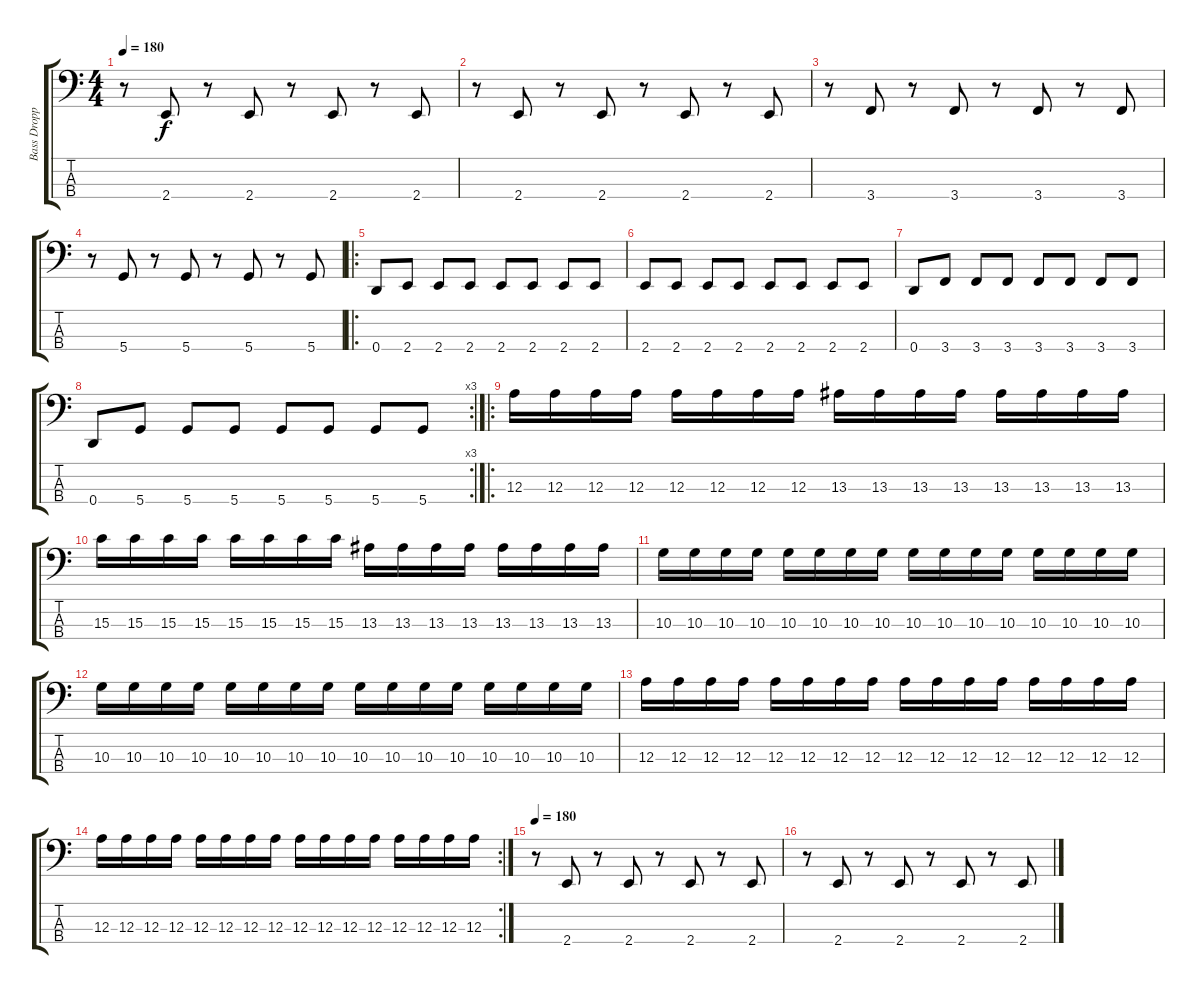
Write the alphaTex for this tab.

\track ("Bass Dropped-D" "Bass Dropp") {instrument electricbasspick}
\staff {score tabs}
\tuning (G2 D2 A1 D1) {hide}
\ts (4 4)
\tempo 180
\clef f4
\ks c
r.8{dy f} 2.4.8 r.8 2.4.8 r.8 2.4.8 r.8 2.4.8 |
r.8 2.4.8 r.8 2.4.8 r.8 2.4.8 r.8 2.4.8 |
r.8 3.4.8 r.8 3.4.8 r.8 3.4.8 r.8 3.4.8 |
r.8 5.4.8 r.8 5.4.8 r.8 5.4.8 r.8 5.4.8 |
\ro
0.4.8 2.4.8 2.4.8 2.4.8 2.4.8 2.4.8 2.4.8 2.4.8 |
2.4.8 2.4.8 2.4.8 2.4.8 2.4.8 2.4.8 2.4.8 2.4.8 |
0.4.8 3.4.8 3.4.8 3.4.8 3.4.8 3.4.8 3.4.8 3.4.8 |
\rc 3
0.4.8 5.4.8 5.4.8 5.4.8 5.4.8 5.4.8 5.4.8 5.4.8 |
\ro
12.3.16 12.3.16 12.3.16 12.3.16 12.3.16 12.3.16 12.3.16 12.3.16 13.3.16 13.3.16 13.3.16 13.3.16 13.3.16 13.3.16 13.3.16 13.3.16 |
15.3.16 15.3.16 15.3.16 15.3.16 15.3.16 15.3.16 15.3.16 15.3.16 13.3.16 13.3.16 13.3.16 13.3.16 13.3.16 13.3.16 13.3.16 13.3.16 |
10.3.16 10.3.16 10.3.16 10.3.16 10.3.16 10.3.16 10.3.16 10.3.16 10.3.16 10.3.16 10.3.16 10.3.16 10.3.16 10.3.16 10.3.16 10.3.16 |
10.3.16 10.3.16 10.3.16 10.3.16 10.3.16 10.3.16 10.3.16 10.3.16 10.3.16 10.3.16 10.3.16 10.3.16 10.3.16 10.3.16 10.3.16 10.3.16 |
12.3.16 12.3.16 12.3.16 12.3.16 12.3.16 12.3.16 12.3.16 12.3.16 12.3.16 12.3.16 12.3.16 12.3.16 12.3.16 12.3.16 12.3.16 12.3.16 |
\rc 2
12.3.16 12.3.16 12.3.16 12.3.16 12.3.16 12.3.16 12.3.16 12.3.16 12.3.16 12.3.16 12.3.16 12.3.16 12.3.16 12.3.16 12.3.16 12.3.16 |
\tempo 180
r.8{volume 16} 2.4.8 r.8 2.4.8 r.8 2.4.8 r.8 2.4.8 |
r.8 2.4.8 r.8 2.4.8 r.8 2.4.8 r.8 2.4.8
